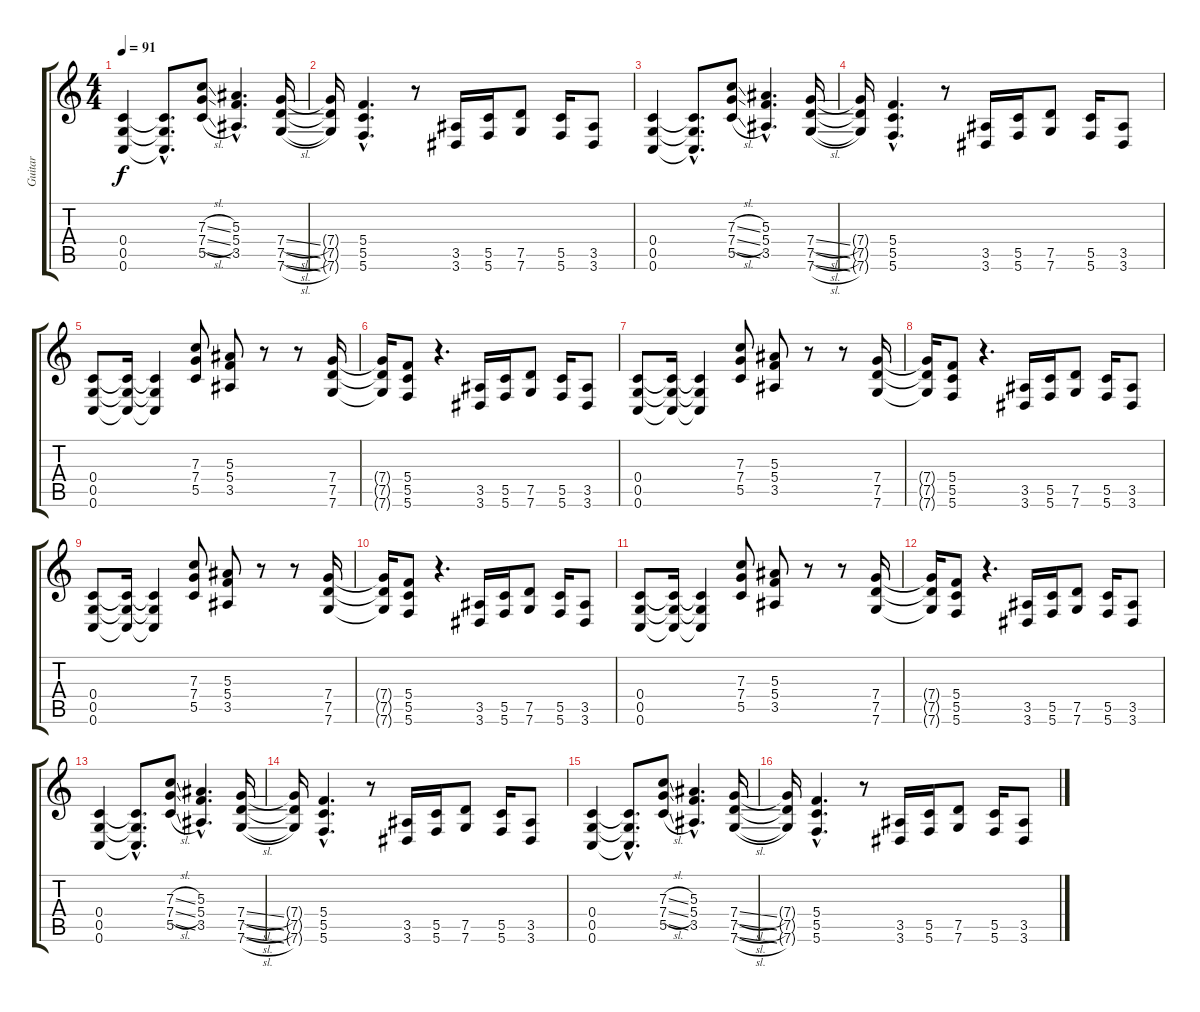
\track ("Guitar" "Guitar") {instrument distortionguitar}
\staff {score tabs}
\tuning (D4 A3 F3 C3 G2 C2) {hide}
\ts (4 4)
\tempo 91
\clef g2
\ks c
(0.4 0.5 0.6).4{dy f} (0.4{hac t} 0.5{hac t} 0.6{hac t}).8{d} (7.3{sl} 7.4{sl} 5.5{sl}).8 (5.3{hac} 5.4{hac} 3.5{hac}).4{d} (7.4{sl} 7.5{sl} 7.6{sl}).16 |
(7.4{t} 7.5{t} 7.6{t}).16 (5.4{hac} 5.5{hac} 5.6{hac}).4{d} r.8 (3.5 3.6).16 (5.5 5.6).16 (7.5 7.6).8 (5.5 5.6).16 (3.5 3.6).8 |
(0.4 0.5 0.6).4 (0.4{hac t} 0.5{hac t} 0.6{hac t}).8{d} (7.3{sl} 7.4{sl} 5.5{sl}).8 (5.3{hac} 5.4{hac} 3.5{hac}).4{d} (7.4{sl} 7.5{sl} 7.6{sl}).16 |
(7.4{t} 7.5{t} 7.6{t}).16 (5.4{hac} 5.5{hac} 5.6{hac}).4{d} r.8 (3.5 3.6).16 (5.5 5.6).16 (7.5 7.6).8 (5.5 5.6).16 (3.5 3.6).8 |
(0.4 0.5 0.6).8 (0.4{t} 0.5{t} 0.6{t}).16 (0.4{t} 0.5{t} 0.6{t}).4 (7.3 7.4 5.5).8 (5.3 5.4 3.5).8 r.8 r.8 (7.4 7.5 7.6).16 |
(7.4{t} 7.5{t} 7.6{t}).16 (5.4 5.5 5.6).8 r.4{d} (3.5 3.6).16 (5.5 5.6).16 (7.5 7.6).8 (5.5 5.6).16 (3.5 3.6).8 |
(0.4 0.5 0.6).8 (0.4{t} 0.5{t} 0.6{t}).16 (0.4{t} 0.5{t} 0.6{t}).4 (7.3 7.4 5.5).8 (5.3 5.4 3.5).8 r.8 r.8 (7.4 7.5 7.6).16 |
(7.4{t} 7.5{t} 7.6{t}).16 (5.4 5.5 5.6).8 r.4{d} (3.5 3.6).16 (5.5 5.6).16 (7.5 7.6).8 (5.5 5.6).16 (3.5 3.6).8 |
(0.4 0.5 0.6).8 (0.4{t} 0.5{t} 0.6{t}).16 (0.4{t} 0.5{t} 0.6{t}).4 (7.3 7.4 5.5).8 (5.3 5.4 3.5).8 r.8 r.8 (7.4 7.5 7.6).16 |
(7.4{t} 7.5{t} 7.6{t}).16 (5.4 5.5 5.6).8 r.4{d} (3.5 3.6).16 (5.5 5.6).16 (7.5 7.6).8 (5.5 5.6).16 (3.5 3.6).8 |
(0.4 0.5 0.6).8 (0.4{t} 0.5{t} 0.6{t}).16 (0.4{t} 0.5{t} 0.6{t}).4 (7.3 7.4 5.5).8 (5.3 5.4 3.5).8 r.8 r.8 (7.4 7.5 7.6).16 |
(7.4{t} 7.5{t} 7.6{t}).16 (5.4 5.5 5.6).8 r.4{d} (3.5 3.6).16 (5.5 5.6).16 (7.5 7.6).8 (5.5 5.6).16 (3.5 3.6).8 |
(0.4 0.5 0.6).4 (0.4{hac t} 0.5{hac t} 0.6{hac t}).8{d} (7.3{sl} 7.4{sl} 5.5{sl}).8 (5.3{hac} 5.4{hac} 3.5{hac}).4{d} (7.4{sl} 7.5{sl} 7.6{sl}).16 |
(7.4{t} 7.5{t} 7.6{t}).16 (5.4{hac} 5.5{hac} 5.6{hac}).4{d} r.8 (3.5 3.6).16 (5.5 5.6).16 (7.5 7.6).8 (5.5 5.6).16 (3.5 3.6).8 |
(0.4 0.5 0.6).4 (0.4{hac t} 0.5{hac t} 0.6{hac t}).8{d} (7.3{sl} 7.4{sl} 5.5{sl}).8 (5.3{hac} 5.4{hac} 3.5{hac}).4{d} (7.4{sl} 7.5{sl} 7.6{sl}).16 |
(7.4{t} 7.5{t} 7.6{t}).16 (5.4{hac} 5.5{hac} 5.6{hac}).4{d} r.8 (3.5 3.6).16 (5.5 5.6).16 (7.5 7.6).8 (5.5 5.6).16 (3.5 3.6).8
